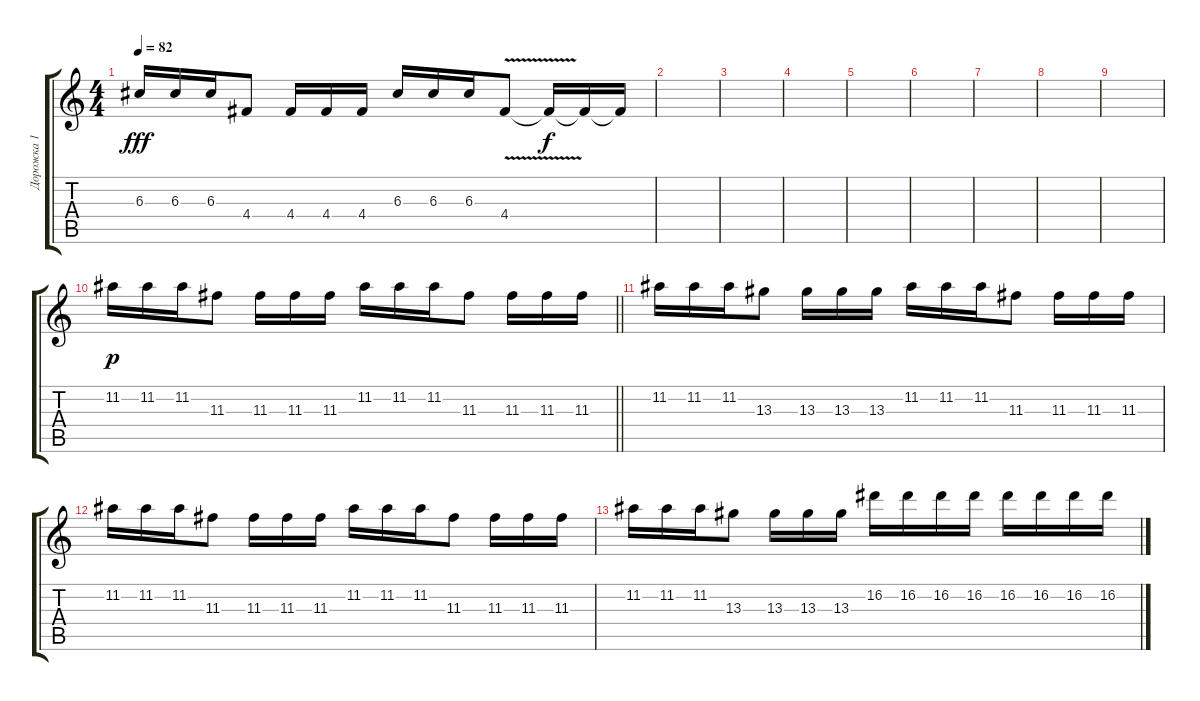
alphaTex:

\track ("Дорожка 1" "Дорожка 1") {instrument acousticguitarsteel}
\staff {score tabs}
\tuning (E4 B3 G3 D3 A2 E2) {hide}
\ts (4 4)
\tempo 82
\clef g2
\ks c
6.3.16{dy fff} 6.3.16 6.3.16 4.4.8 4.4.16 4.4.16 4.4.16 6.3.16 6.3.16 6.3.16 4.4{v}.8 4.4{t}.16{dy f} 4.4{t}.16 4.4{t}.16 |
|
|
|
|
|
|
|
|
\barLineRight lightlight
11.2.16{dy p} 11.2.16 11.2.16 11.3.8 11.3.16 11.3.16 11.3.16 11.2.16 11.2.16 11.2.16 11.3.8 11.3.16 11.3.16 11.3.16 |
11.2.16 11.2.16 11.2.16 13.3.8 13.3.16 13.3.16 13.3.16 11.2.16 11.2.16 11.2.16 11.3.8 11.3.16 11.3.16 11.3.16 |
11.2.16 11.2.16 11.2.16 11.3.8 11.3.16 11.3.16 11.3.16 11.2.16 11.2.16 11.2.16 11.3.8 11.3.16 11.3.16 11.3.16 |
11.2.16 11.2.16 11.2.16 13.3.8 13.3.16 13.3.16 13.3.16 16.2.16 16.2.16 16.2.16 16.2.16 16.2.16 16.2.16 16.2.16 16.2.16
